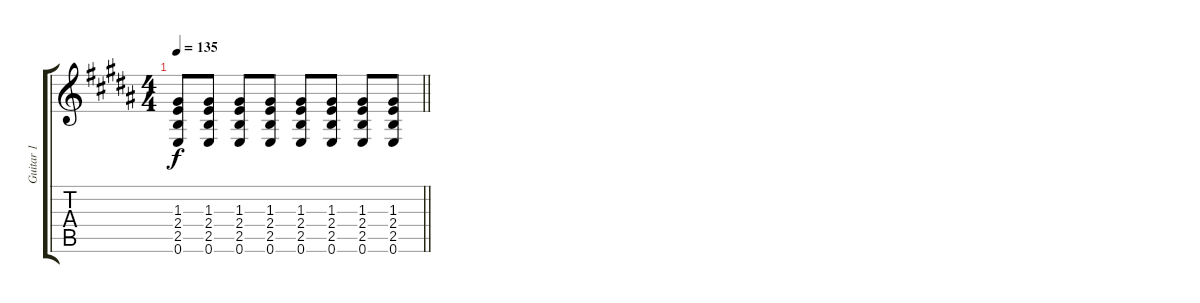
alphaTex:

\track ("Guitar 1" "Guitar 1") {instrument overdrivenguitar}
\staff {score tabs}
\tuning (E4 B3 G3 D3 A2 E2) {hide}
\ts (4 4)
\tempo 135
\clef g2
\barLineRight lightlight
\ks b
(1.3 2.4 2.5 0.6).8{dy f} (1.3 2.4 2.5 0.6).8 (1.3 2.4 2.5 0.6).8 (1.3 2.4 2.5 0.6).8 (1.3 2.4 2.5 0.6).8 (1.3 2.4 2.5 0.6).8 (1.3 2.4 2.5 0.6).8 (1.3 2.4 2.5 0.6).8
